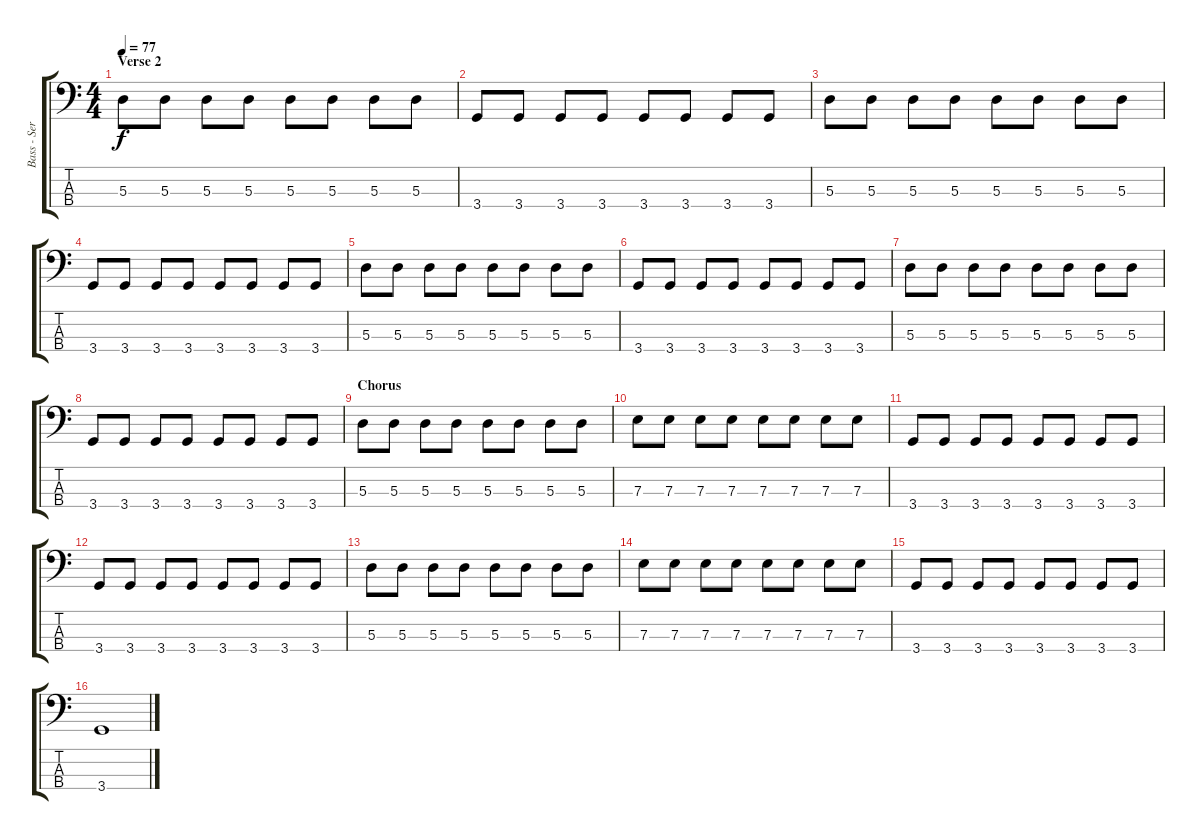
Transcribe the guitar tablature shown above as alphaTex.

\track ("Bass - Sergio" "Bass - Ser") {instrument electricbassfinger}
\staff {score tabs}
\tuning (G2 D2 A1 E1) {hide}
\ts (4 4)
\section ("" "Verse 2")
\tempo 77
\clef f4
\ks c
5.3.8{dy f} 5.3.8 5.3.8 5.3.8 5.3.8 5.3.8 5.3.8 5.3.8 |
3.4.8 3.4.8 3.4.8 3.4.8 3.4.8 3.4.8 3.4.8 3.4.8 |
5.3.8 5.3.8 5.3.8 5.3.8 5.3.8 5.3.8 5.3.8 5.3.8 |
3.4.8 3.4.8 3.4.8 3.4.8 3.4.8 3.4.8 3.4.8 3.4.8 |
5.3.8 5.3.8 5.3.8 5.3.8 5.3.8 5.3.8 5.3.8 5.3.8 |
3.4.8 3.4.8 3.4.8 3.4.8 3.4.8 3.4.8 3.4.8 3.4.8 |
5.3.8 5.3.8 5.3.8 5.3.8 5.3.8 5.3.8 5.3.8 5.3.8 |
3.4.8 3.4.8 3.4.8 3.4.8 3.4.8 3.4.8 3.4.8 3.4.8 |
\section ("" "Chorus")
5.3.8 5.3.8 5.3.8 5.3.8 5.3.8 5.3.8 5.3.8 5.3.8 |
7.3.8 7.3.8 7.3.8 7.3.8 7.3.8 7.3.8 7.3.8 7.3.8 |
3.4.8 3.4.8 3.4.8 3.4.8 3.4.8 3.4.8 3.4.8 3.4.8 |
3.4.8 3.4.8 3.4.8 3.4.8 3.4.8 3.4.8 3.4.8 3.4.8 |
5.3.8 5.3.8 5.3.8 5.3.8 5.3.8 5.3.8 5.3.8 5.3.8 |
7.3.8 7.3.8 7.3.8 7.3.8 7.3.8 7.3.8 7.3.8 7.3.8 |
3.4.8 3.4.8 3.4.8 3.4.8 3.4.8 3.4.8 3.4.8 3.4.8 |
3.4.1
